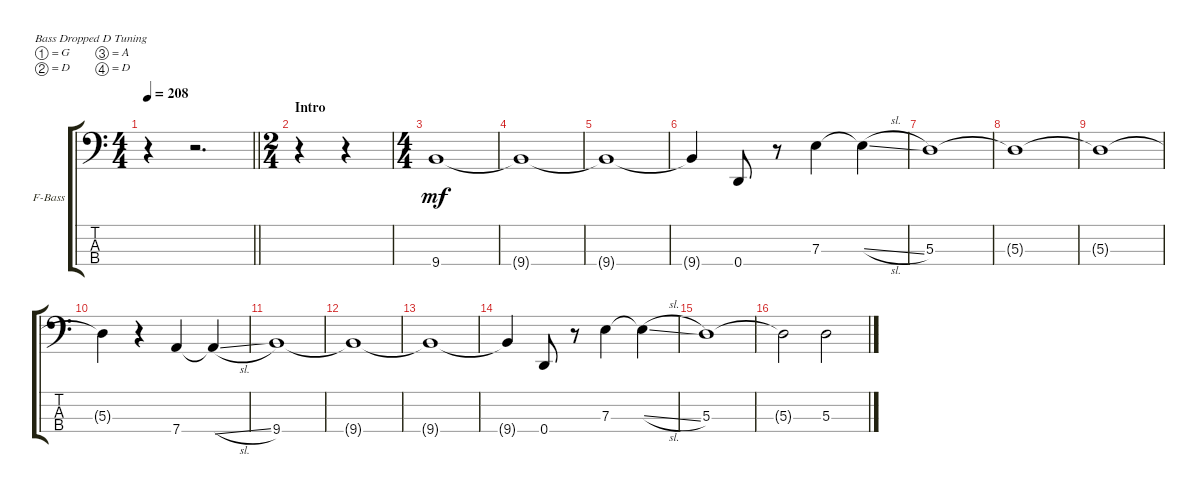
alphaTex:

\bracketExtendMode groupsimilarinstruments
\firstSystemTrackNameOrientation horizontal
\otherSystemsTrackNameOrientation horizontal
\track ("Bass - Sean" "F-Bass") {instrument fretlessbass}
\staff {score tabs}
\tuning (G2 D2 A1 D1)
\ts (4 4)
\beaming (8 2 2 2 2)
\tempo 208
\clef f4
\barLineRight lightlight
\ks c
r.4{dy mf instrument fretlessbass} r.2{d} |
\ts (2 4)
\beaming (8 2 2)
\section ("" "Intro")
r.4 r.4 |
\ts (4 4)
\beaming (8 2 2 2 2)
9.4.1 |
9.4{t}.1 |
9.4{t}.1 |
9.4{t}.4 0.4.8 r.8 7.3.4 7.3{sl t}.4 |
5.3.1 |
5.3{t}.1 |
5.3{t}.1 |
5.3{t}.4 r.4 7.4.4 7.4{sl t}.4 |
9.4.1 |
9.4{t}.1 |
9.4{t}.1 |
9.4{t}.4 0.4.8 r.8 7.3.4 7.3{sl t}.4 |
5.3.1 |
5.3{t}.2 5.3{sl}.2
